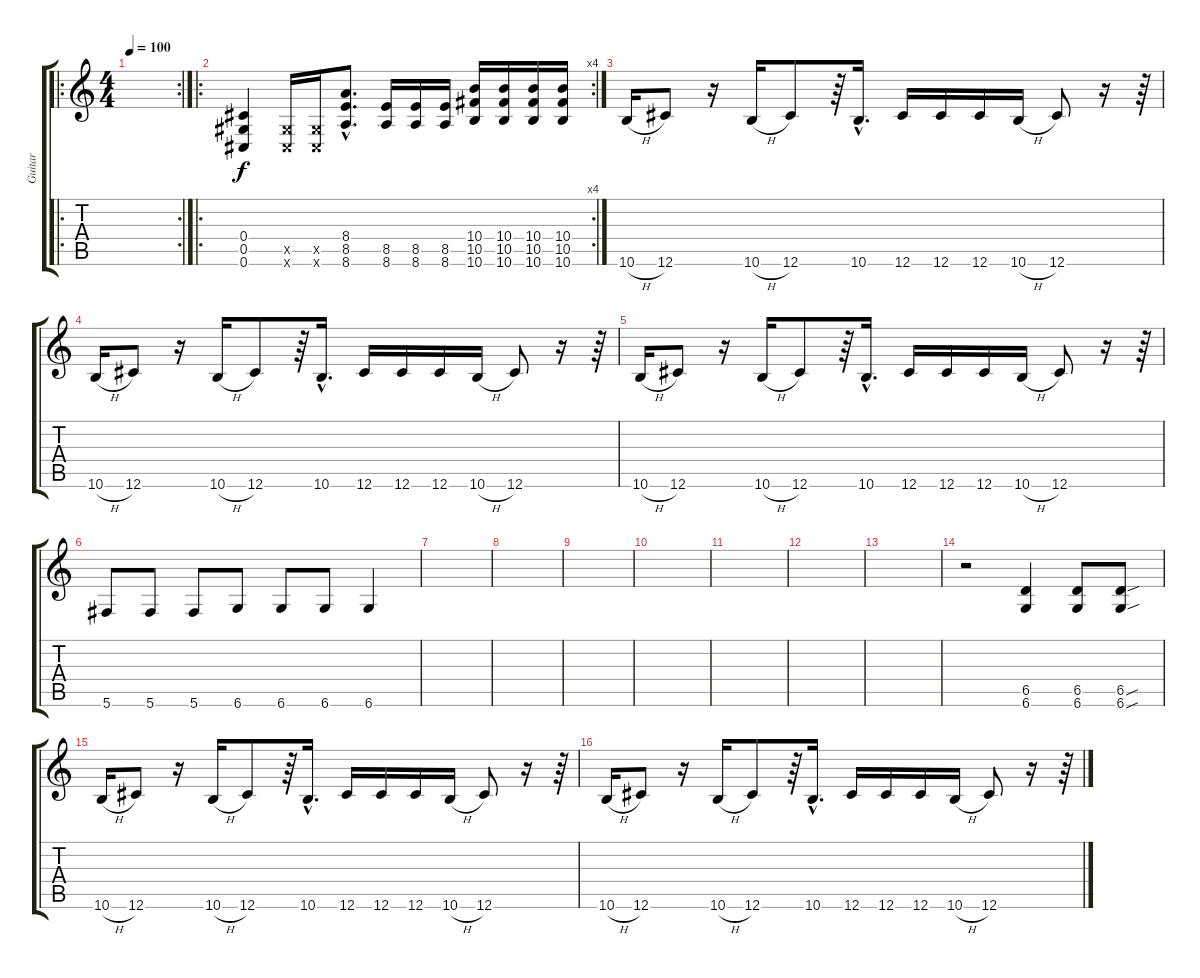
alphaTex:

\track ("Guitar" "Guitar") {instrument distortionguitar}
\staff {score tabs}
\tuning (Eb4 Bb3 Gb3 Db3 Ab2 Db2) {hide}
\ro
\rc 2
\ts (4 4)
\tempo 100
\clef g2
\ks c
|
\ro
\rc 4
(0.4 0.5 0.6).4 (0.5{x} 0.6{x}).16 (0.5{x} 0.6{x}).16 (8.4{hac} 8.5{hac} 8.6{hac}).8{d} (8.5 8.6).16 (8.5 8.6).16 (8.5 8.6).16 (10.4 10.5 10.6).16 (10.4 10.5 10.6).16 (10.4 10.5 10.6).16 (10.4 10.5 10.6).16 |
10.6{h}.16 12.6.8 r.16 10.6{h}.16 12.6.8 r.64 10.6{hac}.16{d} 12.6.16 12.6.16 12.6.16 10.6{h}.16 12.6.8 r.16 r.64 |
10.6{h}.16 12.6.8 r.16 10.6{h}.16 12.6.8 r.64 10.6{hac}.16{d} 12.6.16 12.6.16 12.6.16 10.6{h}.16 12.6.8 r.16 r.64 |
10.6{h}.16 12.6.8 r.16 10.6{h}.16 12.6.8 r.64 10.6{hac}.16{d} 12.6.16 12.6.16 12.6.16 10.6{h}.16 12.6.8 r.16 r.64 |
5.6.8 5.6.8 5.6.8 6.6.8 6.6.8 6.6.8 6.6.4 |
|
|
|
|
|
|
|
r.2 (6.5 6.6).4 (6.5 6.6).8 (6.5{sou} 6.6{sou}).8 |
10.6{h}.16 12.6.8 r.16 10.6{h}.16 12.6.8 r.64 10.6{hac}.16{d} 12.6.16 12.6.16 12.6.16 10.6{h}.16 12.6.8 r.16 r.64 |
10.6{h}.16 12.6.8 r.16 10.6{h}.16 12.6.8 r.64 10.6{hac}.16{d} 12.6.16 12.6.16 12.6.16 10.6{h}.16 12.6.8 r.16 r.64
